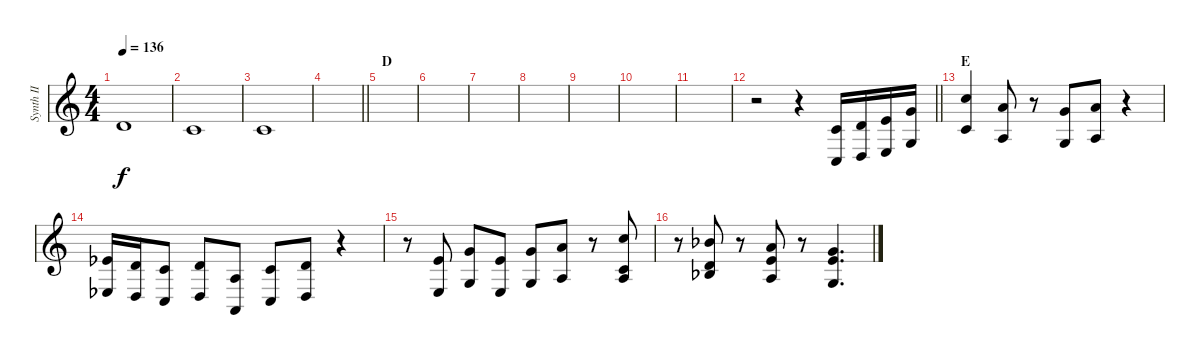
\track ("Synth II" "Synth II") {instrument brasssection}
\staff {score}
\tuning (E4 B3 G3 D3 A2 D2) {hide}
\ts (4 4)
\tempo 136
\clef g2
\ks c
3.2.1{dy f} |
1.2.1 |
1.2.1 |
\barLineRight lightlight
|
\section ("" "D")
|
|
|
|
|
|
|
\barLineRight lightlight
r.2{volume 12} r.4 (1.2 3.5).16 (3.2 5.5).16 (0.1 2.4).16 (3.1 0.3).16 |
\section ("" "E")
(8.1 1.2).4 (5.1 2.3).8 r.8 (3.1 0.3).8 (5.1 2.3).8 r.4 |
(4.2{acc b} 1.4{acc b}).16 (3.2 0.4).16 (1.2 3.5).8 (3.2 0.4).8 (2.3 0.5).8 (1.2 3.5).8 (3.2 0.4).8 r.4 |
r.8 (0.1 2.4).8 (3.1 0.3).8 (0.1 2.4).8 (3.1 0.3).8 (5.1 2.3).8 r.8 (8.1 1.2 2.3).8 |
r.8 (11.2{acc b} 7.3 8.4{acc b}).8 r.8 (5.1 5.2 2.3).8 r.8 (3.1 5.2 0.3).4{d}
